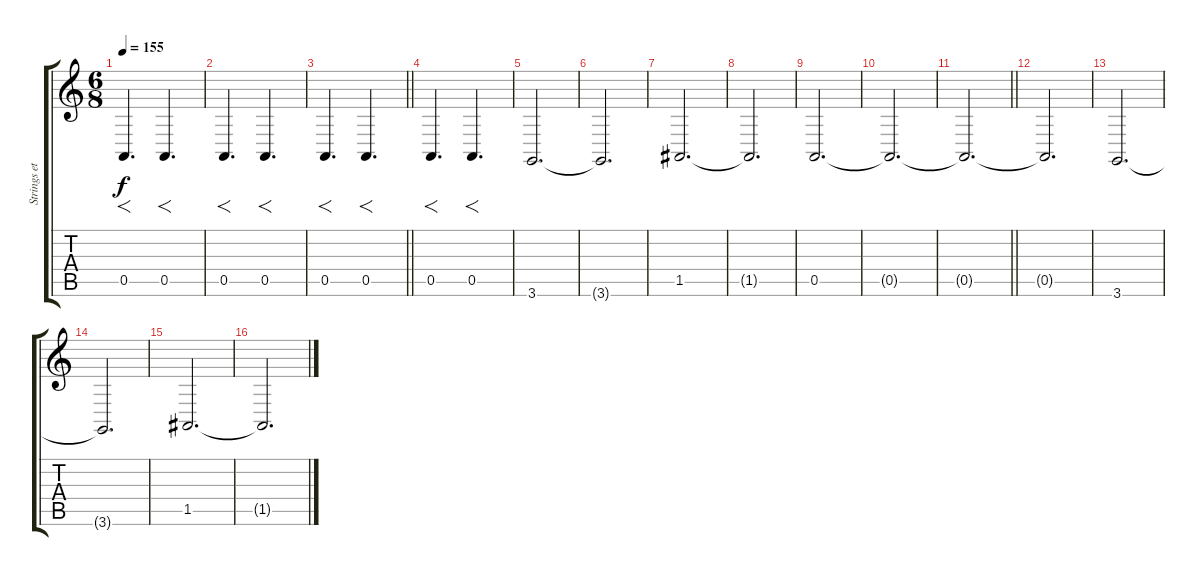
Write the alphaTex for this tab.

\track ("Strings etc" "Strings et") {instrument drawbarorgan}
\staff {score tabs}
\tuning (E4 B3 G3 D3 A2 E2) {hide}
\ts (6 8)
\tempo 155
\clef g2
\ks c
0.5.4{f d dy f} 0.5.4{f d} |
0.5.4{f d} 0.5.4{f d} |
\barLineRight lightlight
0.5.4{f d} 0.5.4{f d} |
0.5.4{f d} 0.5.4{f d} |
3.6.2{d volume 13 instrument cello} |
3.6{t}.2{d} |
1.5.2{d} |
1.5{t}.2{d} |
0.5.2{d} |
0.5{t}.2{d} |
\barLineRight lightlight
0.5{t}.2{d} |
0.5{t}.2{d} |
3.6.2{d} |
3.6{t}.2{d} |
1.5.2{d} |
1.5{t}.2{d}
